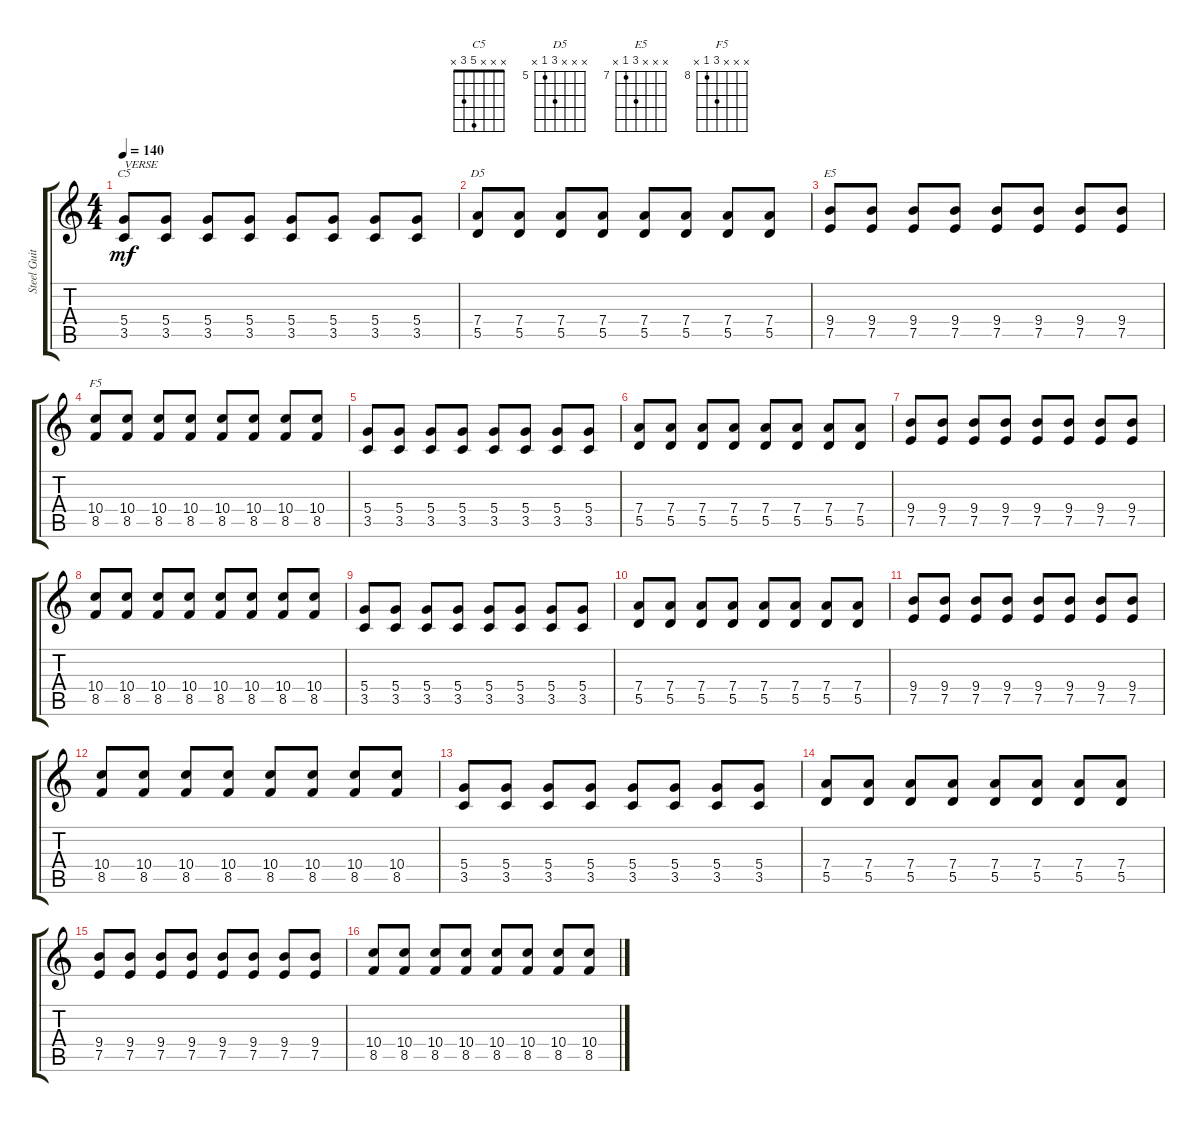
\track ("Steel Guitar" "Steel Guit") {instrument acousticguitarsteel}
\staff {score tabs}
\tuning (E4 B3 G3 D3 A2 E2) {hide}
\chord ("C5" x x x 5 3 x)
\chord ("D5" x x x 7 5 x) {firstfret 5}
\chord ("E5" x x x 9 7 x) {firstfret 7}
\chord ("F5" x x x 10 8 x) {firstfret 8}
\ts (4 4)
\tempo 140
\clef g2
\ks c
(5.4 3.5).8{ch "C5" txt "VERSE" dy mf instrument acousticguitarsteel} (5.4 3.5).8 (5.4 3.5).8 (5.4 3.5).8 (5.4 3.5).8 (5.4 3.5).8 (5.4 3.5).8 (5.4 3.5).8 |
(7.4 5.5).8{ch "D5"} (7.4 5.5).8 (7.4 5.5).8 (7.4 5.5).8 (7.4 5.5).8 (7.4 5.5).8 (7.4 5.5).8 (7.4 5.5).8 |
(9.4 7.5).8{ch "E5"} (9.4 7.5).8 (9.4 7.5).8 (9.4 7.5).8 (9.4 7.5).8 (9.4 7.5).8 (9.4 7.5).8 (9.4 7.5).8 |
(10.4 8.5).8{ch "F5"} (10.4 8.5).8 (10.4 8.5).8 (10.4 8.5).8 (10.4 8.5).8 (10.4 8.5).8 (10.4 8.5).8 (10.4 8.5).8 |
(5.4 3.5).8 (5.4 3.5).8 (5.4 3.5).8 (5.4 3.5).8 (5.4 3.5).8 (5.4 3.5).8 (5.4 3.5).8 (5.4 3.5).8 |
(7.4 5.5).8 (7.4 5.5).8 (7.4 5.5).8 (7.4 5.5).8 (7.4 5.5).8 (7.4 5.5).8 (7.4 5.5).8 (7.4 5.5).8 |
(9.4 7.5).8 (9.4 7.5).8 (9.4 7.5).8 (9.4 7.5).8 (9.4 7.5).8 (9.4 7.5).8 (9.4 7.5).8 (9.4 7.5).8 |
(10.4 8.5).8 (10.4 8.5).8 (10.4 8.5).8 (10.4 8.5).8 (10.4 8.5).8 (10.4 8.5).8 (10.4 8.5).8 (10.4 8.5).8 |
(5.4 3.5).8 (5.4 3.5).8 (5.4 3.5).8 (5.4 3.5).8 (5.4 3.5).8 (5.4 3.5).8 (5.4 3.5).8 (5.4 3.5).8 |
(7.4 5.5).8 (7.4 5.5).8 (7.4 5.5).8 (7.4 5.5).8 (7.4 5.5).8 (7.4 5.5).8 (7.4 5.5).8 (7.4 5.5).8 |
(9.4 7.5).8 (9.4 7.5).8 (9.4 7.5).8 (9.4 7.5).8 (9.4 7.5).8 (9.4 7.5).8 (9.4 7.5).8 (9.4 7.5).8 |
(10.4 8.5).8 (10.4 8.5).8 (10.4 8.5).8 (10.4 8.5).8 (10.4 8.5).8 (10.4 8.5).8 (10.4 8.5).8 (10.4 8.5).8 |
(5.4 3.5).8 (5.4 3.5).8 (5.4 3.5).8 (5.4 3.5).8 (5.4 3.5).8 (5.4 3.5).8 (5.4 3.5).8 (5.4 3.5).8 |
(7.4 5.5).8 (7.4 5.5).8 (7.4 5.5).8 (7.4 5.5).8 (7.4 5.5).8 (7.4 5.5).8 (7.4 5.5).8 (7.4 5.5).8 |
(9.4 7.5).8 (9.4 7.5).8 (9.4 7.5).8 (9.4 7.5).8 (9.4 7.5).8 (9.4 7.5).8 (9.4 7.5).8 (9.4 7.5).8 |
(10.4 8.5).8 (10.4 8.5).8 (10.4 8.5).8 (10.4 8.5).8 (10.4 8.5).8 (10.4 8.5).8 (10.4 8.5).8 (10.4 8.5).8
